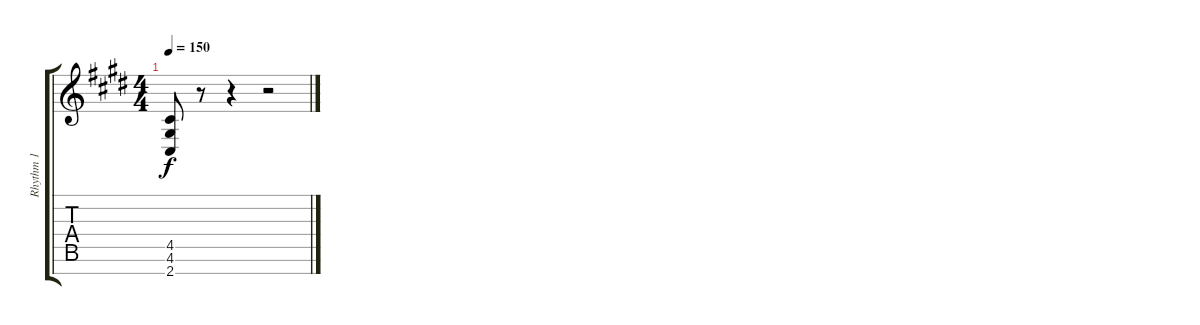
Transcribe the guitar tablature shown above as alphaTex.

\track ("Rhythm 1" "Rhythm 1") {instrument distortionguitar}
\staff {score tabs}
\tuning (E4 B3 G3 D3 A2 E2 B1) {hide}
\ts (4 4)
\tempo 150
\clef g2
\ks c#minor
(4.5 4.6 2.7).8{dy f} r.8 r.4 r.2
